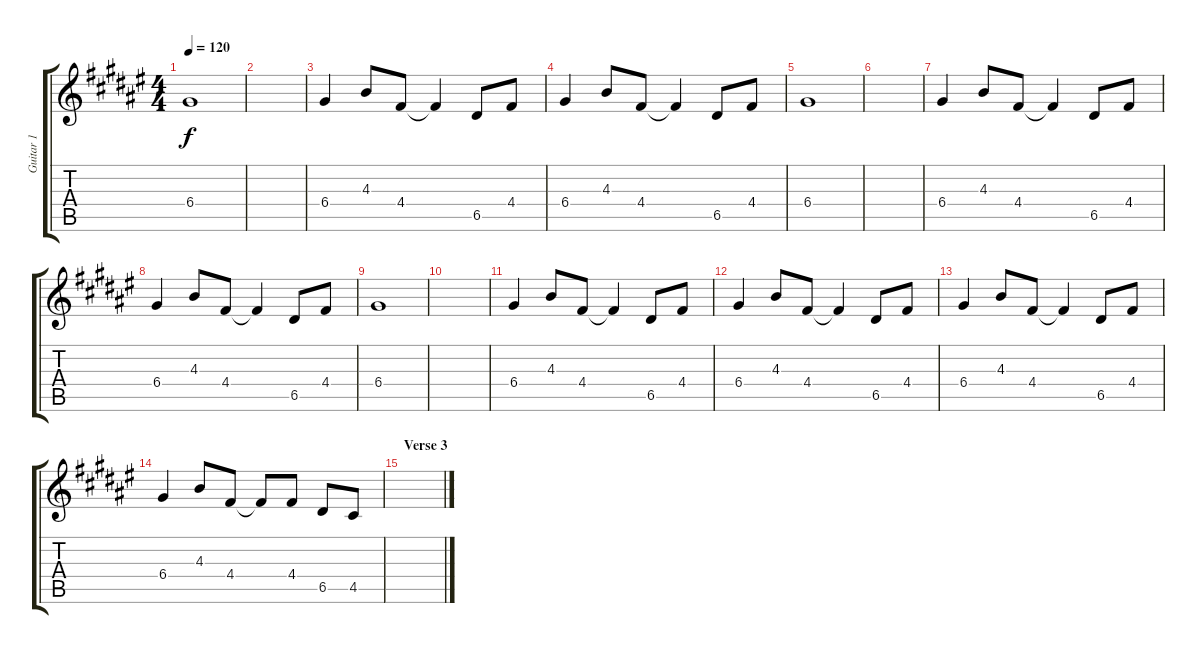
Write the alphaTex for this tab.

\track ("Guitar 1" "Guitar 1") {instrument electricguitarclean}
\staff {score tabs}
\tuning (E4 B3 G3 D3 A2 E2) {hide}
\ts (4 4)
\tempo 120
\clef g2
\ks f#
6.4.1{dy f} |
|
6.4.4 4.3.8 4.4.8 4.4{t}.4 6.5.8 4.4.8 |
6.4.4 4.3.8 4.4.8 4.4{t}.4 6.5.8 4.4.8 |
6.4.1 |
|
6.4.4 4.3.8 4.4.8 4.4{t}.4 6.5.8 4.4.8 |
6.4.4 4.3.8 4.4.8 4.4{t}.4 6.5.8 4.4.8 |
6.4.1 |
|
6.4.4 4.3.8 4.4.8 4.4{t}.4 6.5.8 4.4.8 |
6.4.4 4.3.8 4.4.8 4.4{t}.4 6.5.8 4.4.8 |
6.4.4 4.3.8 4.4.8 4.4{t}.4 6.5.8 4.4.8 |
6.4.4 4.3.8 4.4.8 4.4{t}.8 4.4.8 6.5.8 4.5.8 |
\section ("" "Verse 3")
